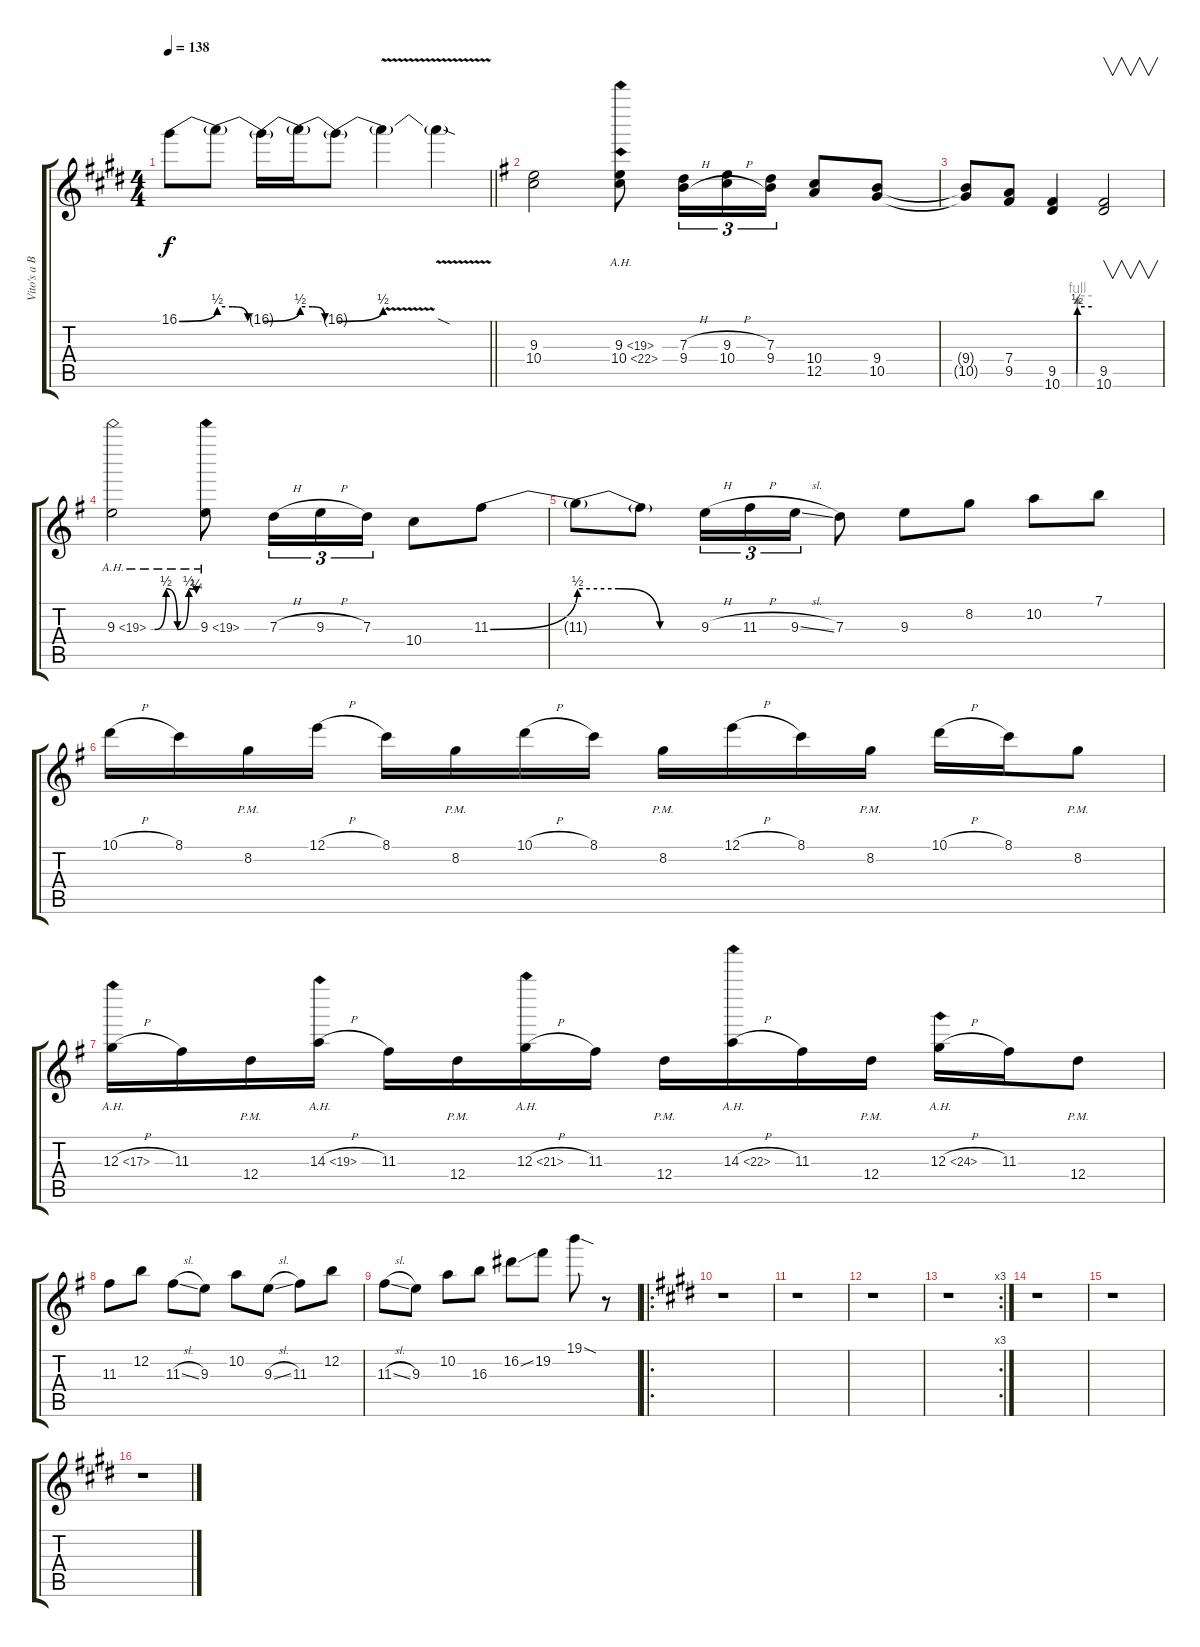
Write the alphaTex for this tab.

\track ("Vito's a Bad Man" "Vito's a B") {instrument overdrivenguitar}
\staff {score tabs}
\tuning (E4 B3 G3 D3 A2 E2) {hide}
\ts (4 4)
\tempo 138
\clef g2
\barLineRight lightlight
\ks c#minor
16.1{be (bend 0 0 60 2)}.8{dy f} 16.1{be (custom 0 2 20 2 40 0 60 0) t}.8 16.1{be (bend 0 0 60 2) t}.16 16.1{be (custom 0 2 20 2 40 0 60 0) t}.16 16.1{be (bend 0 0 60 2) t}.8 16.1{v t}.4 16.1{sod t}.4 |
\ks g
(9.3 10.4).2 (9.3{ah 10} 10.4{ah 12}).8 (7.3{h} 9.4{h}).16{tu (3 2)} (9.3{h} 10.4{h}).16{tu (3 2)} (7.3 9.4).16{tu (3 2)} (10.4 12.5).8 (9.4 10.5).8 |
(9.4{t} 10.5{t}).8 (7.4 9.5).8 (9.5{be (custom 0 0 29 0 31 2 60 2)} 10.6{be (custom 0 0 29 0 31 4 60 4)}).4 (9.5 10.6).2{v} |
9.3{be (custom 0 0 5 0 20 2 35 0 50 2 60 1) ah 10}.2 9.3{ah 10}.8 7.3{h}.16{tu (3 2)} 9.3{h}.16{tu (3 2)} 7.3.16{tu (3 2)} 10.4.8 11.3{be (bend 0 0 60 2)}.8 |
11.3{be (custom 0 2 20 2 40 0 60 0) t}.8 11.3{t}.8 9.3{h}.16{tu (3 2)} 11.3{h}.16{tu (3 2)} 9.3{sl}.16{tu (3 2)} 7.3.8 9.3.8 8.2.8 10.2.8 7.1.8 |
10.1{h}.16 8.1.16 8.2{pm}.16 12.1{h}.16 8.1.16 8.2{pm}.16 10.1{h}.16 8.1.16 8.2{pm}.16 12.1{h}.16 8.1.16 8.2{pm}.16 10.1{h}.16 8.1.16 8.2{pm}.8 |
12.3{ah 5 h}.16 11.3.16 12.4{pm}.16 14.3{ah 5 h}.16 11.3.16 12.4{pm}.16 12.3{ah 9 h}.16 11.3.16 12.4{pm}.16 14.3{ah 8 h}.16 11.3.16 12.4{pm}.16 12.3{ah 12 h}.16 11.3.16 12.4{pm}.8 |
11.3.8 12.2.8 11.3{sl}.8 9.3.8 10.2.8 9.3{sl}.8 11.3.8 12.2.8 |
11.3{sl}.8 9.3.8 10.2.8 16.3.8 16.2{ss}.8 19.2.8 19.1{sod}.8 r.8 |
\ro
\ks e
r.1 |
\ks c#minor
r.1 |
r.1 |
\rc 3
r.1 |
\ks e
r.1 |
\ks c#minor
r.1 |
r.1
